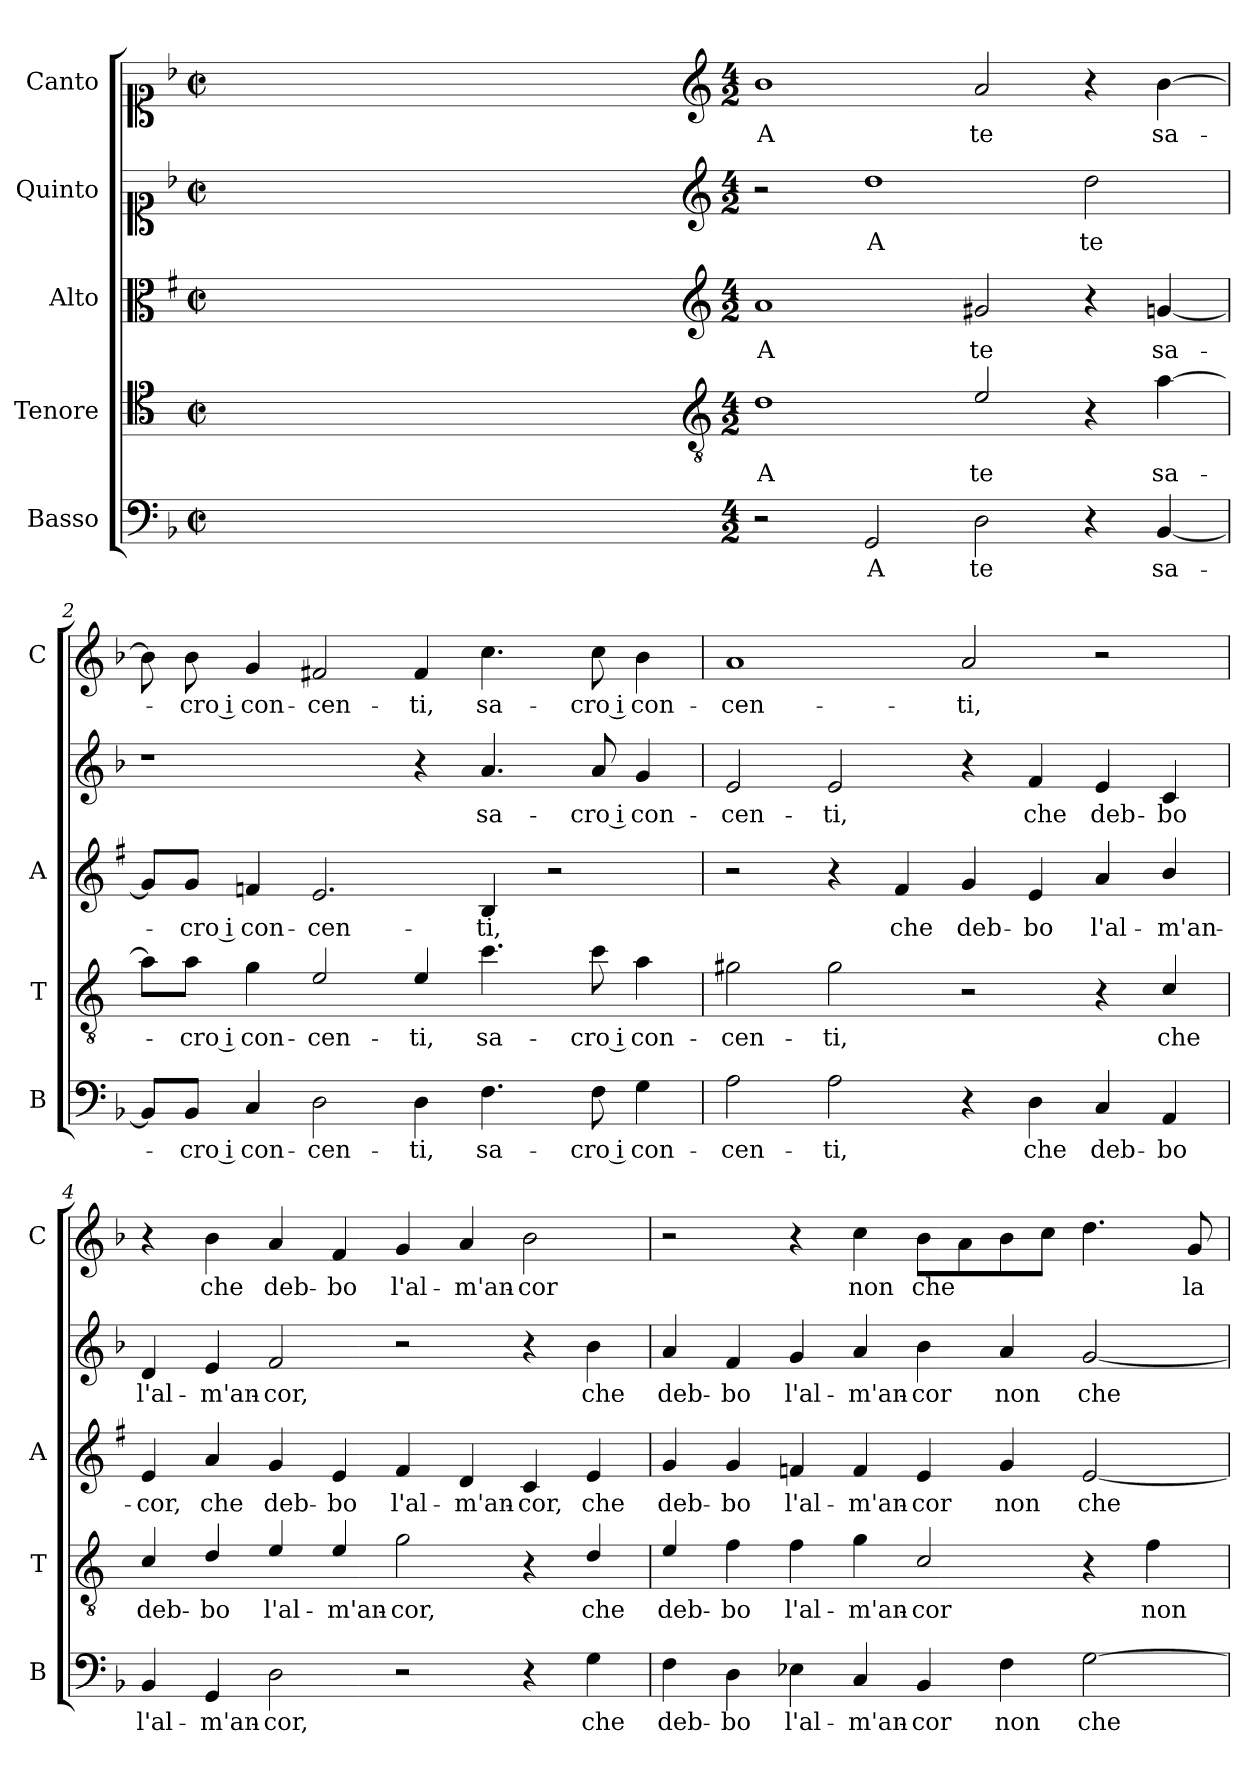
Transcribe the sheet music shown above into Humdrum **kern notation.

**kern	**text	**kern	**text	**kern	**text	**kern	**text	**kern	**text
*part5	*part5	*part4	*part4	*part3	*part3	*part2	*part2	*part1	*part1
*staff5	*staff5	*staff4	*staff4	*staff3	*staff3	*staff2	*staff2	*staff1	*staff1
*I"Basso	*	*I"Tenore	*	*I"Alto	*	*I"Quinto	*	*I"Canto	*
*I'B	*	*I'T	*	*I'A	*	*	*	*I'C	*
*clefF4	*	*clefC4	*	*clefC3	*	*clefC1	*	*clefC1	*
*	*	*ITrd4c7	*	*ITrd1c2	*	*	*	*	*
*k[b-]	*	*k[b-]	*	*k[b-]	*	*k[b-]	*	*k[b-]	*
*F:	*	*F:	*	*F:	*	*F:	*	*F:	*
*M2/2	*	*M2/2	*	*M2/2	*	*M2/2	*	*M2/2	*
*met(c|)	*	*met(c|)	*	*met(c|)	*	*met(c|)	*	*met(c|)	*
=	=	=	=	=	=	=	=	=	=
1ryy	.	1ryy	.	1ryy	.	1ryy	.	1ryy	.
=1X-	=1X-	=1X-	=1X-	=1X-	=1X-	=1X-	=1X-	=1X-	=1X-
4ryy	.	4ryy	.	4ryy	.	4ryy	.	4ryy	.
4ryy	.	4ryy	.	4ryy	.	4ryy	.	4ryy	.
4ryy	.	4ryy	.	4ryy	.	4ryy	.	4ryy	.
4ryy	.	4ryy	.	4ryy	.	4ryy	.	4ryy	.
=1-	=1-	=1-	=1-	=1-	=1-	=1-	=1-	=1-	=1-
*	*	*clefGv2	*	*clefG2	*	*clefG2	*	*clefG2	*
*M4/2	*	*M4/2	*	*M4/2	*	*M4/2	*	*M4/2	*
!	!	!	!LO:LY:b	!	!LO:LY:b	!	!	!	!LO:LY:b
2r	.	1G	A	1g	A	2r	.	1b-	A
!	!LO:LY:b	!	!	!	!	!	!LO:LY:b	!	!
2GG/	A	.	.	.	.	1dd	A	.	.
!	!LO:LY:b	!	!LO:LY:b	!	!LO:LY:b	!	!	!	!LO:LY:b
2D\	te	2A/	te	2f#X/	te	.	.	2a/	te
!	!	!	!	!	!	!	!LO:LY:b	!	!
4r	.	4r	.	4r	.	2dd\	te	4r	.
!	!LO:LY:b	!	!LO:LY:b	!	!LO:LY:b	!	!	!	!LO:LY:b
[4BB-/	sa-	[4d\	sa-	[4fn/	sa-	.	.	[4b-\	sa-
=2	=2	=2	=2	=2	=2	=2	=2	=2	=2
8BB-/L]	.	8d\L]	.	8f/L]	.	1r	.	8b-\]	.
!	!LO:LY:b	!	!LO:LY:b	!	!LO:LY:b	!	!	!	!LO:LY:b
8BB-/J	-cro i	8d\J	-cro i	8f/J	-cro i	.	.	8b-\	-cro i
!	!LO:LY:b	!	!LO:LY:b	!	!LO:LY:b	!	!	!	!LO:LY:b
4C/	con-	4c\	con-	4e-X/	con-	.	.	4g/	con-
!	!LO:LY:b	!	!LO:LY:b	!	!LO:LY:b	!	!	!	!LO:LY:b
2D\	-cen-	2A/	-cen-	2.d/	-cen-	.	.	2f#X/	-cen-
!	!LO:LY:b	!	!LO:LY:b	!	!	!	!	!	!LO:LY:b
4D\	-ti,	4A/	-ti,	.	.	4r	.	4f#/	-ti,
!	!LO:LY:b	!	!LO:LY:b	!	!LO:LY:b	!	!LO:LY:b	!	!LO:LY:b
4.F\	sa-	4.f\	sa-	4A/	-ti,	4.a/	sa-	4.cc\	sa-
.	.	.	.	2r	.	.	.	.	.
!	!LO:LY:b	!	!LO:LY:b	!	!	!	!LO:LY:b	!	!LO:LY:b
8F\	-cro i	8f\	-cro i	.	.	8a/	-cro i	8cc\	-cro i
!	!LO:LY:b	!	!LO:LY:b	!	!	!	!LO:LY:b	!	!LO:LY:b
4G\	con-	4d\	con-	.	.	4g/	con-	4b-\	con-
=3	=3	=3	=3	=3	=3	=3	=3	=3	=3
!	!LO:LY:b	!	!LO:LY:b	!	!	!	!LO:LY:b	!	!LO:LY:b
2A\	-cen-	2c#X\	-cen-	2r	.	2e/	-cen-	1a	-cen-
!	!LO:LY:b	!	!LO:LY:b	!	!	!	!LO:LY:b	!	!
2A\	-ti,	2c#\	-ti,	4r	.	2e/	-ti,	.	.
!	!	!	!	!	!LO:LY:b	!	!	!	!
.	.	.	.	4e/	che	.	.	.	.
!	!	!	!	!	!LO:LY:b	!	!	!	!LO:LY:b
4r	.	2r	.	4f/	deb-	4r	.	2a/	-ti,
!	!LO:LY:b	!	!	!	!LO:LY:b	!	!LO:LY:b	!	!
4D\	che	.	.	4d/	-bo	4f/	che	.	.
!	!LO:LY:b	!	!	!	!LO:LY:b	!	!LO:LY:b	!	!
4C/	deb-	4r	.	4g/	l'al-	4e/	deb-	2r	.
!	!LO:LY:b	!	!LO:LY:b	!	!LO:LY:b	!	!LO:LY:b	!	!
4AA/	-bo	4F/	che	4a/	-m'an-	4c/	-bo	.	.
!!LO:LB:g=z
=4	=4	=4	=4	=4	=4	=4	=4	=4	=4
!	!LO:LY:b	!	!LO:LY:b	!	!LO:LY:b	!	!LO:LY:b	!	!
4BB-/	l'al-	4F/	deb-	4d/	-cor,	4d/	l'al-	4r	.
!	!LO:LY:b	!	!LO:LY:b	!	!LO:LY:b	!	!LO:LY:b	!	!LO:LY:b
4GG/	-m'an-	4G/	-bo	4g/	che	4e/	-m'an-	4b-\	che
!	!LO:LY:b	!	!LO:LY:b	!	!LO:LY:b	!	!LO:LY:b	!	!LO:LY:b
2D\	-cor,	4A/	l'al-	4f/	deb-	2f/	-cor,	4a/	deb-
!	!	!	!LO:LY:b	!	!LO:LY:b	!	!	!	!LO:LY:b
.	.	4A/	-m'an-	4d/	-bo	.	.	4f/	-bo
!	!	!	!LO:LY:b	!	!LO:LY:b	!	!	!	!LO:LY:b
2r	.	2c\	-cor,	4e/	l'al-	2r	.	4g/	l'al-
!	!	!	!	!	!LO:LY:b	!	!	!	!LO:LY:b
.	.	.	.	4c/	-m'an-	.	.	4a/	-m'an-
!	!	!	!	!	!LO:LY:b	!	!	!	!LO:LY:b
4r	.	4r	.	4B-/	-cor,	4r	.	2b-\	-cor
!	!LO:LY:b	!	!LO:LY:b	!	!LO:LY:b	!	!LO:LY:b	!	!
4G\	che	4G/	che	4d/	che	4b-\	che	.	.
=5	=5	=5	=5	=5	=5	=5	=5	=5	=5
!	!LO:LY:b	!	!LO:LY:b	!	!LO:LY:b	!	!LO:LY:b	!	!
4F\	deb-	4A/	deb-	4f/	deb-	4a/	deb-	2r	.
!	!LO:LY:b	!	!LO:LY:b	!	!LO:LY:b	!	!LO:LY:b	!	!
4D\	-bo	4B-\	-bo	4f/	-bo	4f/	-bo	.	.
!	!LO:LY:b	!	!LO:LY:b	!	!LO:LY:b	!	!LO:LY:b	!	!
4E-X\	l'al-	4B-\	l'al-	4e-X/	l'al-	4g/	l'al-	4r	.
!	!LO:LY:b	!	!LO:LY:b	!	!LO:LY:b	!	!LO:LY:b	!	!LO:LY:b
4C/	-m'an-	4c\	-m'an-	4e-/	-m'an-	4a/	-m'an-	4cc\	non
!	!LO:LY:b	!	!LO:LY:b	!	!LO:LY:b	!	!LO:LY:b	!	!LO:LY:b
4BB-/	-cor	2F/	-cor	4d/	-cor	4b-\	-cor	8b-\L	che
.	.	.	.	.	.	.	.	8a\	.
!	!LO:LY:b	!	!	!	!LO:LY:b	!	!LO:LY:b	!	!
4F\	non	.	.	4f/	non	4a/	non	8b-\	.
.	.	.	.	.	.	.	.	8cc\J	.
!	!LO:LY:b	!	!	!	!LO:LY:b	!	!LO:LY:b	!	!
[2G\	che	4r	.	[2d/	che	[2g/	che	4.dd\	.
!	!	!	!LO:LY:b	!	!	!	!	!	!
.	.	4B-\	non	.	.	.	.	.	.
!	!	!	!	!	!	!	!	!	!LO:LY:b
.	.	.	.	.	.	.	.	8g/	la
=	=	=	=	=	=	=	=	=	=
*-	*-	*-	*-	*-	*-	*-	*-	*-	*-
